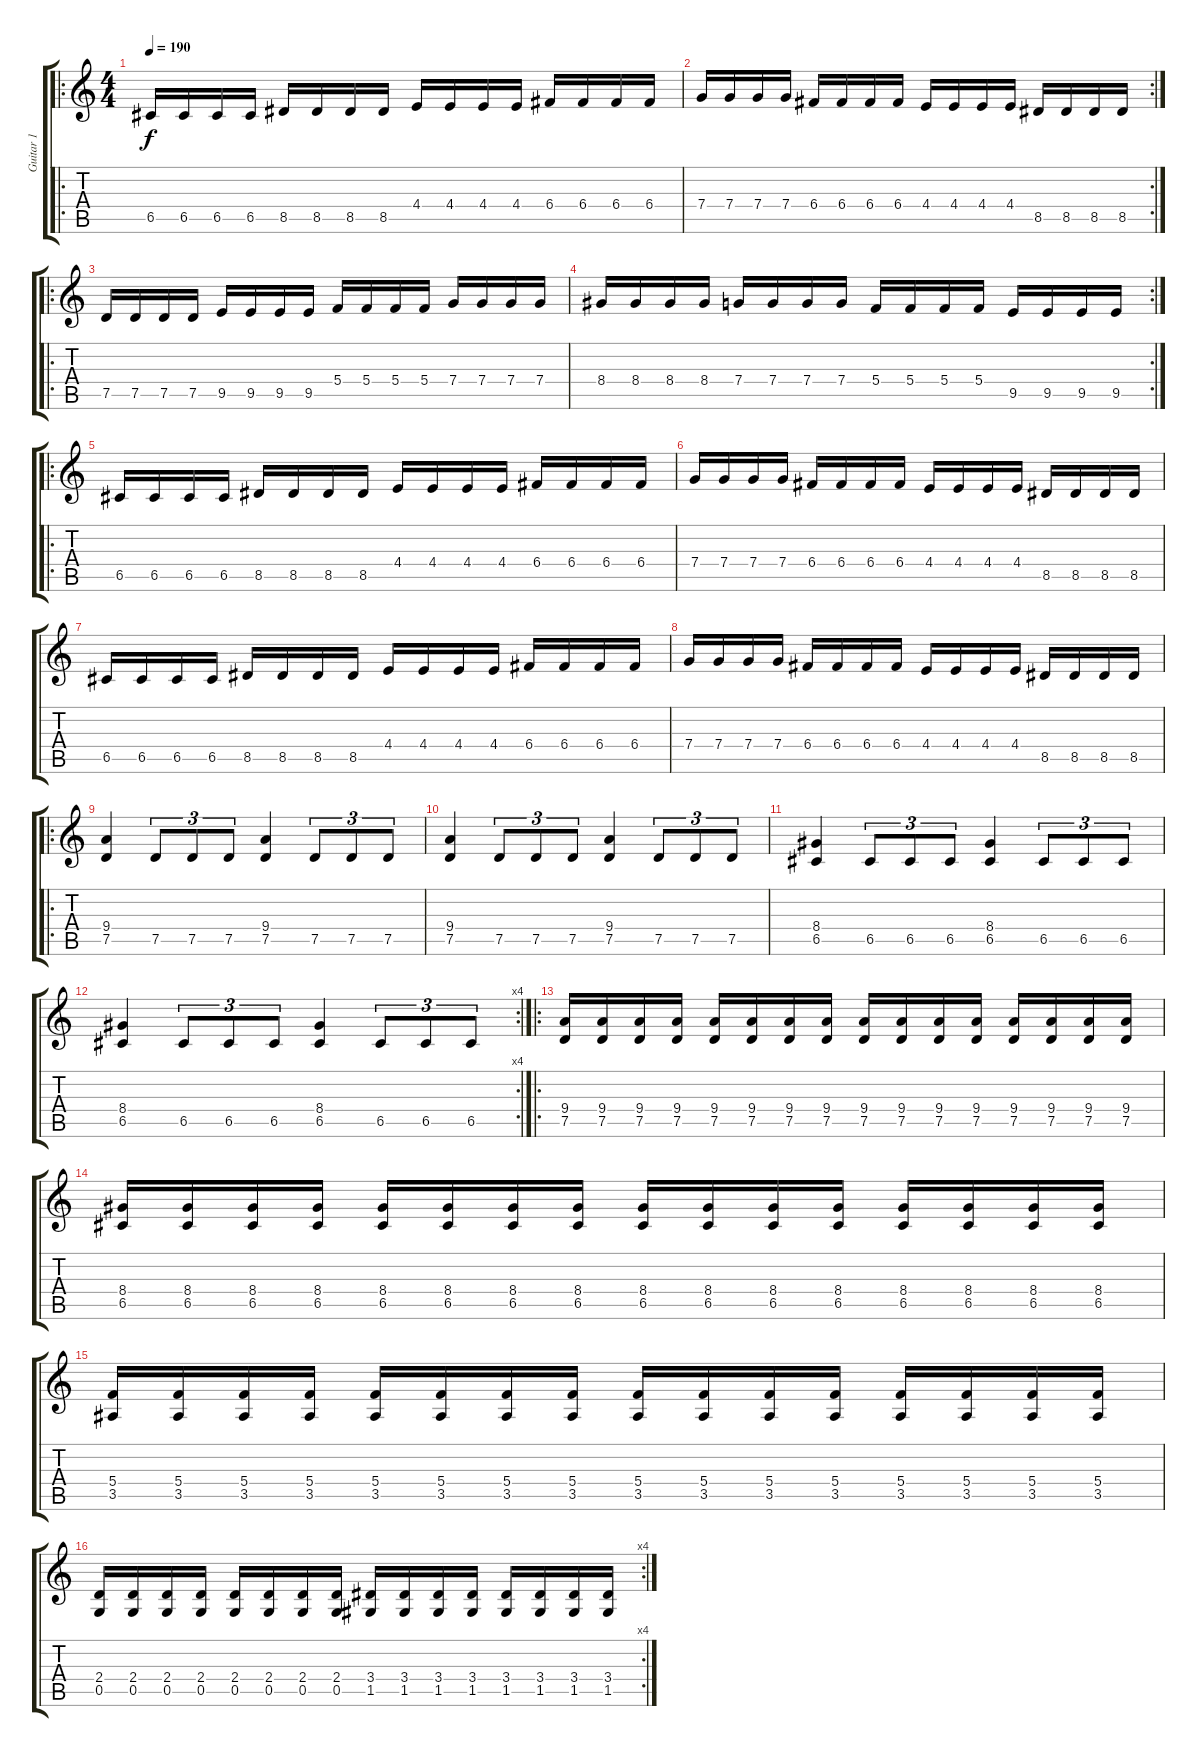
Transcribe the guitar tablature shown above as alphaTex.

\track ("Guitar 1" "Guitar 1") {instrument overdrivenguitar}
\staff {score tabs}
\tuning (D4 A3 F3 C3 G2 D2) {hide}
\ro
\ts (4 4)
\tempo 190
\clef g2
\ks c
6.5.16{dy f} 6.5.16 6.5.16 6.5.16 8.5.16 8.5.16 8.5.16 8.5.16 4.4.16 4.4.16 4.4.16 4.4.16 6.4.16 6.4.16 6.4.16 6.4.16 |
\rc 2
7.4.16 7.4.16 7.4.16 7.4.16 6.4.16 6.4.16 6.4.16 6.4.16 4.4.16 4.4.16 4.4.16 4.4.16 8.5.16 8.5.16 8.5.16 8.5.16 |
\ro
7.5.16 7.5.16 7.5.16 7.5.16 9.5.16 9.5.16 9.5.16 9.5.16 5.4.16 5.4.16 5.4.16 5.4.16 7.4.16 7.4.16 7.4.16 7.4.16 |
\rc 2
8.4.16 8.4.16 8.4.16 8.4.16 7.4.16 7.4.16 7.4.16 7.4.16 5.4.16 5.4.16 5.4.16 5.4.16 9.5.16 9.5.16 9.5.16 9.5.16 |
\ro
6.5.16 6.5.16 6.5.16 6.5.16 8.5.16 8.5.16 8.5.16 8.5.16 4.4.16 4.4.16 4.4.16 4.4.16 6.4.16 6.4.16 6.4.16 6.4.16 |
7.4.16 7.4.16 7.4.16 7.4.16 6.4.16 6.4.16 6.4.16 6.4.16 4.4.16 4.4.16 4.4.16 4.4.16 8.5.16 8.5.16 8.5.16 8.5.16 |
6.5.16 6.5.16 6.5.16 6.5.16 8.5.16 8.5.16 8.5.16 8.5.16 4.4.16 4.4.16 4.4.16 4.4.16 6.4.16 6.4.16 6.4.16 6.4.16 |
7.4.16 7.4.16 7.4.16 7.4.16 6.4.16 6.4.16 6.4.16 6.4.16 4.4.16 4.4.16 4.4.16 4.4.16 8.5.16 8.5.16 8.5.16 8.5.16 |
\ro
(9.4 7.5).4 7.5.8{tu (3 2)} 7.5.8{tu (3 2)} 7.5.8{tu (3 2)} (9.4 7.5).4 7.5.8{tu (3 2)} 7.5.8{tu (3 2)} 7.5.8{tu (3 2)} |
(9.4 7.5).4 7.5.8{tu (3 2)} 7.5.8{tu (3 2)} 7.5.8{tu (3 2)} (9.4 7.5).4 7.5.8{tu (3 2)} 7.5.8{tu (3 2)} 7.5.8{tu (3 2)} |
(8.4 6.5).4 6.5.8{tu (3 2)} 6.5.8{tu (3 2)} 6.5.8{tu (3 2)} (8.4 6.5).4 6.5.8{tu (3 2)} 6.5.8{tu (3 2)} 6.5.8{tu (3 2)} |
\rc 4
(8.4 6.5).4 6.5.8{tu (3 2)} 6.5.8{tu (3 2)} 6.5.8{tu (3 2)} (8.4 6.5).4 6.5.8{tu (3 2)} 6.5.8{tu (3 2)} 6.5.8{tu (3 2)} |
\ro
(9.4 7.5).16 (9.4 7.5).16 (9.4 7.5).16 (9.4 7.5).16 (9.4 7.5).16 (9.4 7.5).16 (9.4 7.5).16 (9.4 7.5).16 (9.4 7.5).16 (9.4 7.5).16 (9.4 7.5).16 (9.4 7.5).16 (9.4 7.5).16 (9.4 7.5).16 (9.4 7.5).16 (9.4 7.5).16 |
(8.4 6.5).16 (8.4 6.5).16 (8.4 6.5).16 (8.4 6.5).16 (8.4 6.5).16 (8.4 6.5).16 (8.4 6.5).16 (8.4 6.5).16 (8.4 6.5).16 (8.4 6.5).16 (8.4 6.5).16 (8.4 6.5).16 (8.4 6.5).16 (8.4 6.5).16 (8.4 6.5).16 (8.4 6.5).16 |
(5.4 3.5).16 (5.4 3.5).16 (5.4 3.5).16 (5.4 3.5).16 (5.4 3.5).16 (5.4 3.5).16 (5.4 3.5).16 (5.4 3.5).16 (5.4 3.5).16 (5.4 3.5).16 (5.4 3.5).16 (5.4 3.5).16 (5.4 3.5).16 (5.4 3.5).16 (5.4 3.5).16 (5.4 3.5).16 |
\rc 4
(2.4 0.5).16 (2.4 0.5).16 (2.4 0.5).16 (2.4 0.5).16 (2.4 0.5).16 (2.4 0.5).16 (2.4 0.5).16 (2.4 0.5).16 (3.4 1.5).16 (3.4 1.5).16 (3.4 1.5).16 (3.4 1.5).16 (3.4 1.5).16 (3.4 1.5).16 (3.4 1.5).16 (3.4 1.5).16
